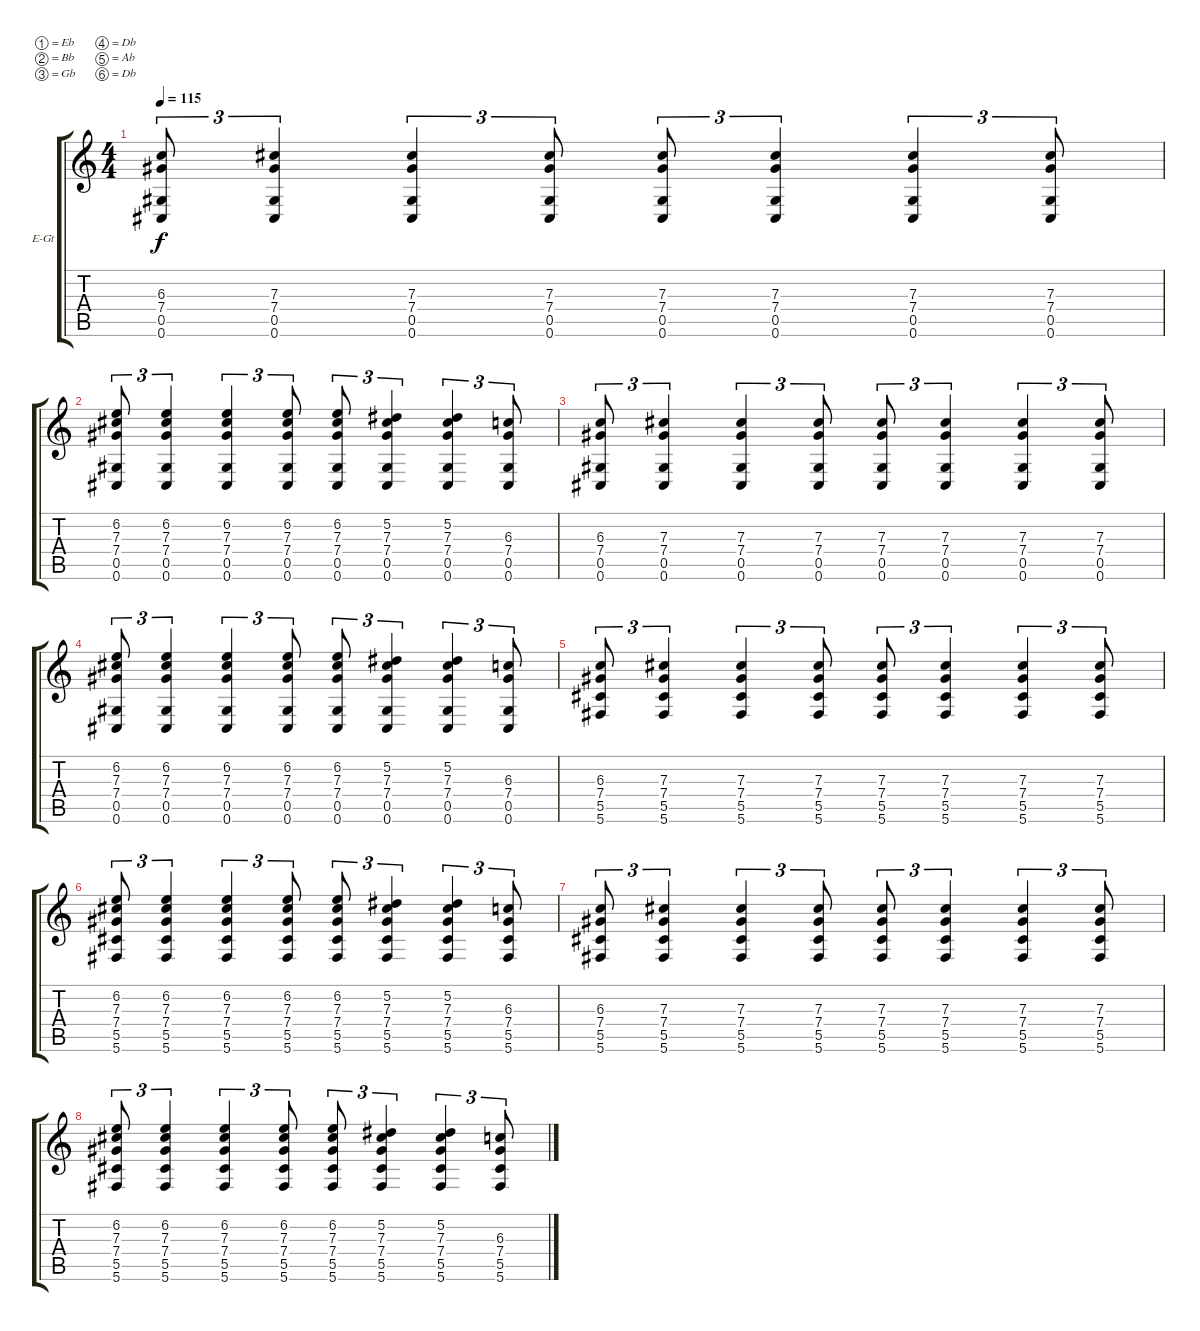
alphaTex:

\bracketExtendMode groupsimilarinstruments
\firstSystemTrackNameOrientation horizontal
\otherSystemsTrackNameOrientation horizontal
\track ("Clean Guitar" "E-Gt") {instrument electricguitarclean}
\staff {score tabs}
\tuning (Eb4 Bb3 Gb3 Db3 Ab2 Db2)
\ts (4 4)
\tempo 115
\clef g2
\ks c
(6.3 0.6 7.4 0.5).8{tu (3 2) dy f} (7.3 0.6 7.4 0.5).4{tu (3 2)} (0.6 7.4 7.3 0.5).4{tu (3 2)} (0.6 7.4 7.3 0.5).8{tu (3 2)} (0.6 7.3 7.4 0.5).8{tu (3 2)} (0.6 7.4 7.3 0.5).4{tu (3 2)} (0.6 7.3 7.4 0.5).4{tu (3 2)} (0.6 7.4 7.3 0.5).8{tu (3 2)} |
(0.6 0.5 7.4 7.3 6.2).8{tu (3 2)} (0.6 6.2 7.3 7.4 0.5).4{tu (3 2)} (0.6 6.2 7.4 7.3 0.5).4{tu (3 2)} (0.6 6.2 7.3 7.4 0.5).8{tu (3 2)} (0.6 6.2 7.4 7.3 0.5).8{tu (3 2)} (0.6 5.2 7.3 7.4 0.5).4{tu (3 2)} (0.6 5.2 7.4 7.3 0.5).4{tu (3 2)} (0.6 6.3 7.4 0.5).8{tu (3 2)} |
(6.3 0.6 7.4 0.5).8{tu (3 2)} (7.3 0.6 7.4 0.5).4{tu (3 2)} (0.6 7.4 7.3 0.5).4{tu (3 2)} (0.6 7.4 7.3 0.5).8{tu (3 2)} (0.6 7.3 7.4 0.5).8{tu (3 2)} (0.6 7.4 7.3 0.5).4{tu (3 2)} (0.6 7.3 7.4 0.5).4{tu (3 2)} (0.6 7.4 7.3 0.5).8{tu (3 2)} |
(0.6 0.5 7.4 7.3 6.2).8{tu (3 2)} (0.6 6.2 7.3 7.4 0.5).4{tu (3 2)} (0.6 6.2 7.4 7.3 0.5).4{tu (3 2)} (0.6 6.2 7.3 7.4 0.5).8{tu (3 2)} (0.6 6.2 7.4 7.3 0.5).8{tu (3 2)} (0.6 5.2 7.3 7.4 0.5).4{tu (3 2)} (0.6 5.2 7.4 7.3 0.5).4{tu (3 2)} (0.6 6.3 7.4 0.5).8{tu (3 2)} |
(6.3 5.6 7.4 5.5).8{tu (3 2)} (7.3 5.6 7.4 5.5).4{tu (3 2)} (5.6 7.4 7.3 5.5).4{tu (3 2)} (5.6 7.4 7.3 5.5).8{tu (3 2)} (5.6 7.3 7.4 5.5).8{tu (3 2)} (5.6 7.4 7.3 5.5).4{tu (3 2)} (5.6 7.3 7.4 5.5).4{tu (3 2)} (5.6 7.4 7.3 5.5).8{tu (3 2)} |
(5.6 5.5 7.4 7.3 6.2).8{tu (3 2)} (5.6 6.2 7.3 7.4 5.5).4{tu (3 2)} (5.6 6.2 7.4 7.3 5.5).4{tu (3 2)} (5.6 6.2 7.3 7.4 5.5).8{tu (3 2)} (5.6 6.2 7.4 7.3 5.5).8{tu (3 2)} (5.6 5.2 7.3 7.4 5.5).4{tu (3 2)} (5.6 5.2 7.4 7.3 5.5).4{tu (3 2)} (5.6 6.3 7.4 5.5).8{tu (3 2)} |
(6.3 5.6 7.4 5.5).8{tu (3 2)} (7.3 5.6 7.4 5.5).4{tu (3 2)} (5.6 7.4 7.3 5.5).4{tu (3 2)} (5.6 7.4 7.3 5.5).8{tu (3 2)} (5.6 7.3 7.4 5.5).8{tu (3 2)} (5.6 7.4 7.3 5.5).4{tu (3 2)} (5.6 7.3 7.4 5.5).4{tu (3 2)} (5.6 7.4 7.3 5.5).8{tu (3 2)} |
(5.6 5.5 7.4 7.3 6.2).8{tu (3 2)} (5.6 6.2 7.3 7.4 5.5).4{tu (3 2)} (5.6 6.2 7.4 7.3 5.5).4{tu (3 2)} (5.6 6.2 7.3 7.4 5.5).8{tu (3 2)} (5.6 6.2 7.4 7.3 5.5).8{tu (3 2)} (5.6 5.2 7.3 7.4 5.5).4{tu (3 2)} (5.6 5.2 7.4 7.3 5.5).4{tu (3 2)} (5.6 6.3 7.4 5.5).8{tu (3 2)}
